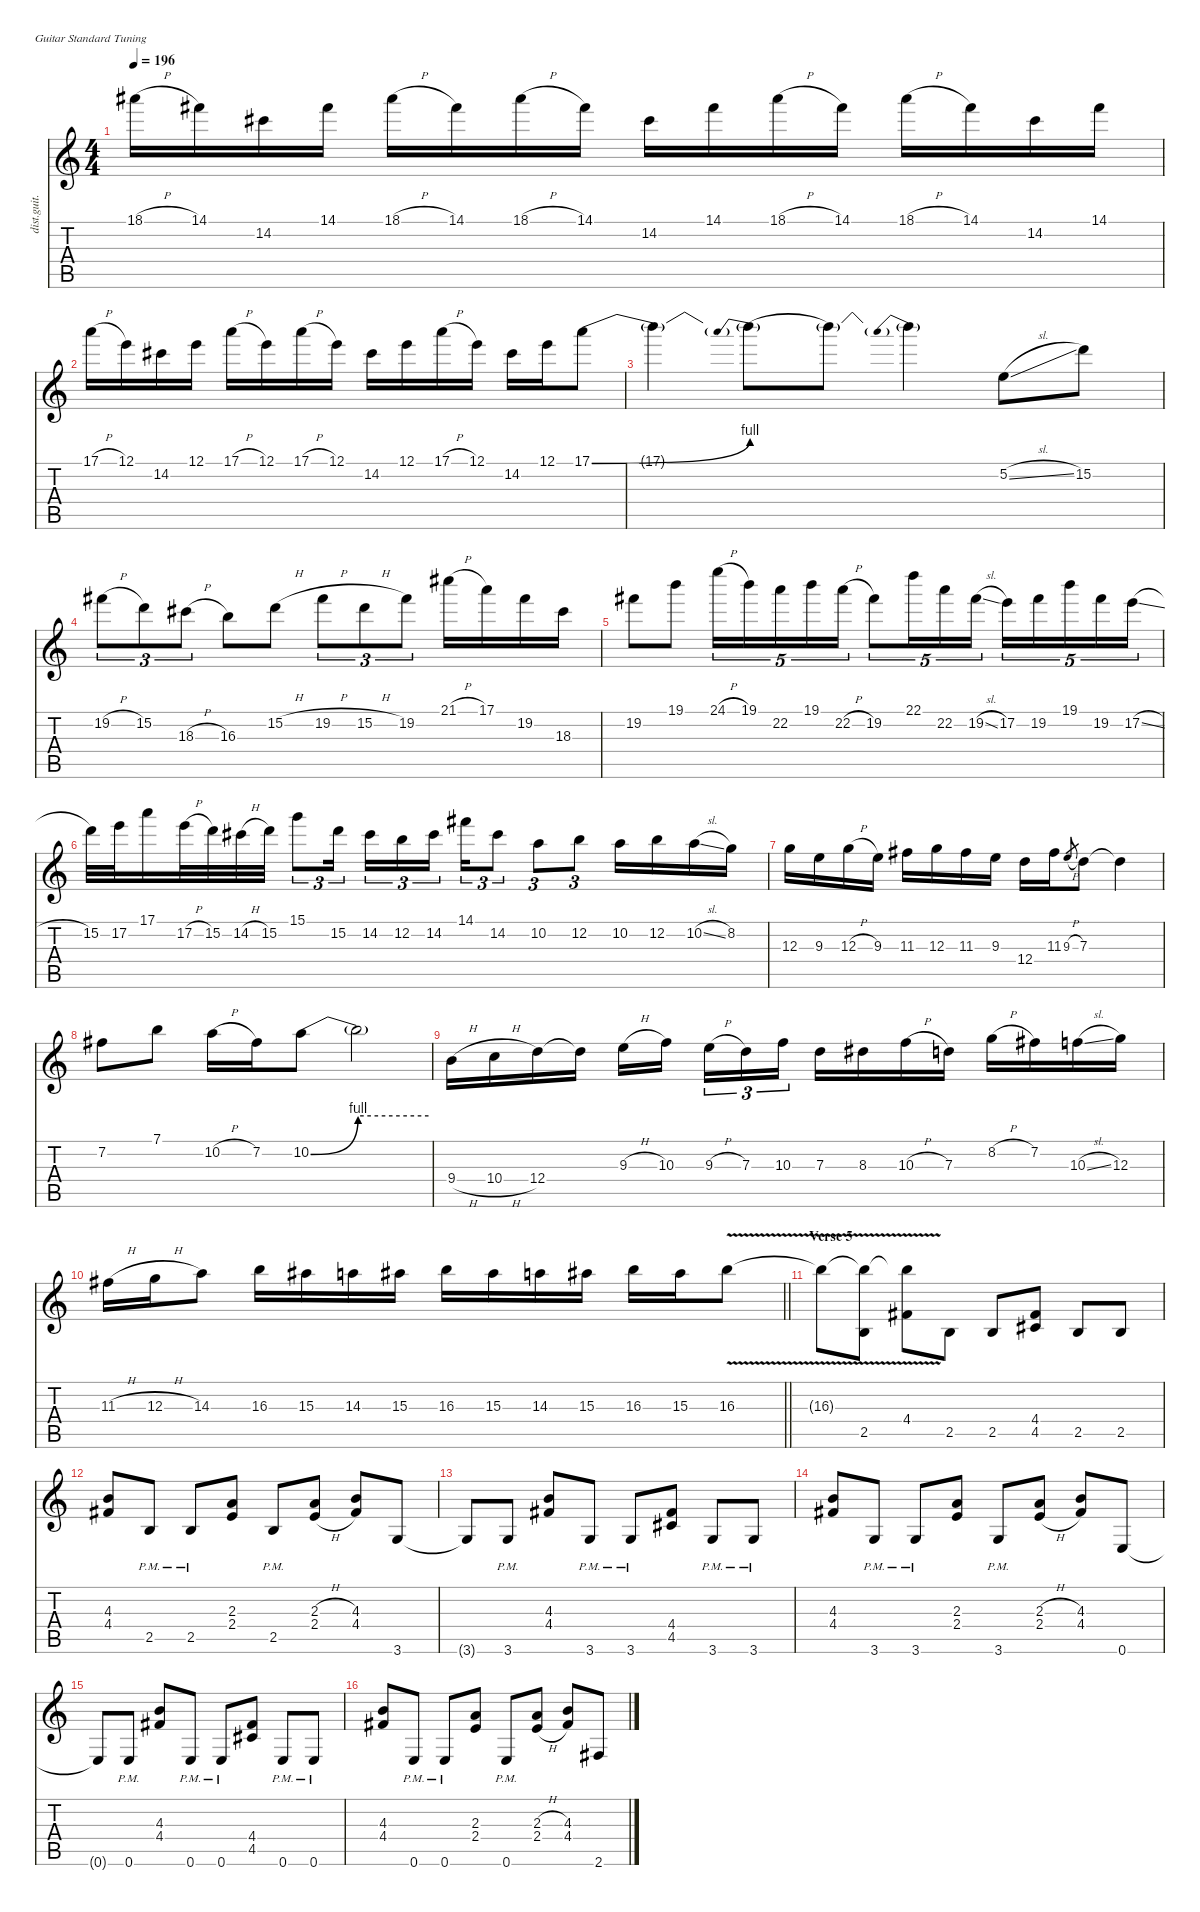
\defaultSystemsLayout 4
\hideDynamics
\bracketExtendMode nobrackets
\track ("Friedman" "dist.guit.") {instrument distortionguitar}
\staff {score tabs}
\tuning (E4 B3 G3 D3 A2 E2)
\ts (4 4)
\tempo 196
\clef g2
\ks c
18.1{h acc #}.16{dy f beam Down} 14.1{acc #}.16{beam Down} 14.2{acc #}.16{beam Down} 14.1{acc #}.16{beam Down} 18.1{h acc #}.16{beam Down} 14.1{acc #}.16{beam Down} 18.1{h acc #}.16{beam Down} 14.1{acc #}.16{beam Down} 14.2{acc #}.16{beam Down} 14.1{acc #}.16{beam Down} 18.1{h acc #}.16{beam Down} 14.1{acc #}.16{beam Down} 18.1{h acc #}.16{beam Down} 14.1{acc #}.16{beam Down} 14.2{acc #}.16{beam Down} 14.1{acc #}.16{beam Down} |
17.1{h}.16{beam Down} 12.1.16{beam Down} 14.2{acc #}.16{beam Down} 12.1.16{beam Down} 17.1{h}.16{beam Down} 12.1.16{beam Down} 17.1{h}.16{beam Down} 12.1.16{beam Down} 14.2{acc #}.16{beam Down} 12.1.16{beam Down} 17.1{h}.16{beam Down} 12.1.16{beam Down} 14.2{acc #}.16{dy mf beam Down} 12.1.16{dy f beam Down} 17.1{be (bend 0 0 60 4)}.8{beam Down} |
17.1{t}.4{beam Down} 17.1{be (prebend 0 4 60 4) t}.8{beam Down} 17.1{t}.8{beam Down} 17.1{be (prebend 0 4 60 4) t}.4{beam Down} 5.2{sl}.8{beam Down} 15.2.8{beam Down} |
19.2{h acc #}.8{tu (3 2) beam Down} 15.2.8{tu (3 2) beam Down} 18.3{h acc #}.8{tu (3 2) beam Down} 16.3.8{beam Down} 15.2{h}.8{beam Down} 19.2{h acc #}.8{tu (3 2) beam Down} 15.2{h}.8{tu (3 2) beam Down} 19.2{acc #}.8{tu (3 2) beam Down} 21.1{h acc #}.16{beam Down} 17.1.16{beam Down} 19.2{acc #}.16{beam Down} 18.3{acc #}.16{beam Down} |
19.2{acc #}.8{beam Down} 19.1.8{beam Down} 24.1{h}.16{tu (5 4) beam Down} 19.1.16{tu (5 4) beam Down} 22.2.16{tu (5 4) beam Down} 19.1.16{tu (5 4) beam Down} 22.2{h}.16{tu (5 4) beam Down} 19.2{acc #}.8{tu (5 4) beam Down} 22.1.16{tu (5 4) beam Down} 22.2.16{tu (5 4) beam Down} 19.2{sl acc #}.16{tu (5 4) beam Down} 17.2.16{tu (5 4) beam Down} 19.2{acc #}.16{tu (5 4) beam Down} 19.1.16{tu (5 4) beam Down} 19.2{acc #}.16{tu (5 4) beam Down} 17.2{sl}.16{tu (5 4) beam Down} |
15.2.32{beam Down} 17.2.32{beam Down} 17.1.16{beam Down} 17.2{h}.32{beam Down} 15.2.32{beam Down} 14.2{h acc #}.32{beam Down} 15.2.32{beam Down} 15.1.8{tu (3 2) beam Down} 15.2.16{tu (3 2) beam Down} 14.2{acc #}.16{tu (3 2) beam Down} 12.2.16{tu (3 2) beam Down} 14.2{acc #}.16{tu (3 2) beam Down} 14.1{acc #}.16{tu (3 2) beam Down} 14.2{acc #}.8{tu (3 2) beam Down} 10.2.8{tu (3 2) beam Down} 12.2.8{tu (3 2) beam Down} 10.2.16{beam Down} 12.2.16{beam Down} 10.2{sl}.16{beam Down} 8.2.16{beam Down} |
12.3.16{beam Down} 9.3.16{beam Down} 12.3{h}.16{beam Down} 9.3.16{beam Down} 11.3{acc #}.16{beam Down} 12.3.16{beam Down} 11.3{acc #}.16{beam Down} 9.3.16{beam Down} 12.4.16{beam Down} 11.3{acc #}.16{beam Down} 9.3{h}.8{gr dy mf beam Up} 7.3.8{dy f beam Down} 7.3{t}.4{beam Down} |
7.2{acc #}.8{beam Down} 7.1.8{beam Down} 10.2{h}.16{beam Down} 7.2{acc #}.16{beam Down} 10.2{be (bend 0 0 60 4)}.8{beam Down} 10.2{be (hold 0 4 60 4) t}.2{beam Down} |
9.4{h}.16{beam Down} 10.4{h}.16{beam Down} 12.4.16{beam Down} 12.4{t}.16{beam Down} 9.3{h}.16{beam Down} 10.3.16{beam Down} 9.3{h}.16{tu (3 2) beam Down} 7.3.16{tu (3 2) beam Down} 10.3.16{tu (3 2) beam Down} 7.3.16{beam Down} 8.3{acc #}.16{beam Down} 10.3{h}.16{beam Down} 7.3.16{beam Down} 8.2{h}.16{beam Down} 7.2{acc #}.16{beam Down} 10.3{sl}.16{beam Down} 12.3.16{beam Down} |
\barLineRight lightlight
11.3{h acc #}.16{beam Down} 12.3{h}.16{beam Down} 14.3.8{beam Down} 16.3.16{beam Down} 15.3{acc #}.16{beam Down} 14.3.16{beam Down} 15.3{acc #}.16{beam Down} 16.3.16{beam Down} 15.3{acc #}.16{beam Down} 14.3.16{beam Down} 15.3{acc #}.16{beam Down} 16.3.16{beam Down} 15.3{acc #}.16{beam Down} 16.3{v}.8{beam Down} |
\section ("" "Verse 5")
16.3{v t}.8{instrument distortionguitar beam Down} (16.3{v t} 2.5).8{beam Down} (16.3{v t} 4.4{acc #}).8{beam Down} 2.5.8{beam Down} 2.5.8{beam Up} (4.4{acc #} 4.5{acc #}).8{beam Up} 2.5.8{beam Up} 2.5.8{beam Up} |
(4.3 4.4{acc #}).8{instrument distortionguitar beam Up} 2.5{pm}.8{beam Up} 2.5{pm}.8{beam Up} (2.3 2.4).8{beam Up} 2.5{pm}.8{beam Up} (2.3{h} 2.4{h}).8{beam Up} (4.3 4.4{acc #}).8{beam Up} 3.6.8{beam Up} |
3.6{t}.8{beam Up} 3.6{pm}.8{beam Up} (4.3 4.4{acc #}).8{beam Up} 3.6{pm}.8{beam Up} 3.6{pm}.8{beam Up} (4.4{acc #} 4.5{acc #}).8{beam Up} 3.6{pm}.8{beam Up} 3.6{pm}.8{beam Up} |
(4.3 4.4{acc #}).8{beam Up} 3.6{pm}.8{beam Up} 3.6{pm}.8{beam Up} (2.3 2.4).8{beam Up} 3.6{pm}.8{beam Up} (2.3{h} 2.4{h}).8{beam Up} (4.3 4.4{acc #}).8{beam Up} 0.6.8{beam Up} |
0.6{t}.8{beam Up} 0.6{pm}.8{beam Up} (4.3 4.4{acc #}).8{beam Up} 0.6{pm}.8{beam Up} 0.6{pm}.8{beam Up} (4.4{acc #} 4.5{acc #}).8{beam Up} 0.6{pm}.8{beam Up} 0.6{pm}.8{beam Up} |
(4.3 4.4{acc #}).8{beam Up} 0.6{pm}.8{beam Up} 0.6{pm}.8{beam Up} (2.3 2.4).8{beam Up} 0.6{pm}.8{beam Up} (2.3{h} 2.4{h}).8{beam Up} (4.3 4.4{acc #}).8{beam Up} 2.6{acc #}.8{beam Up}
